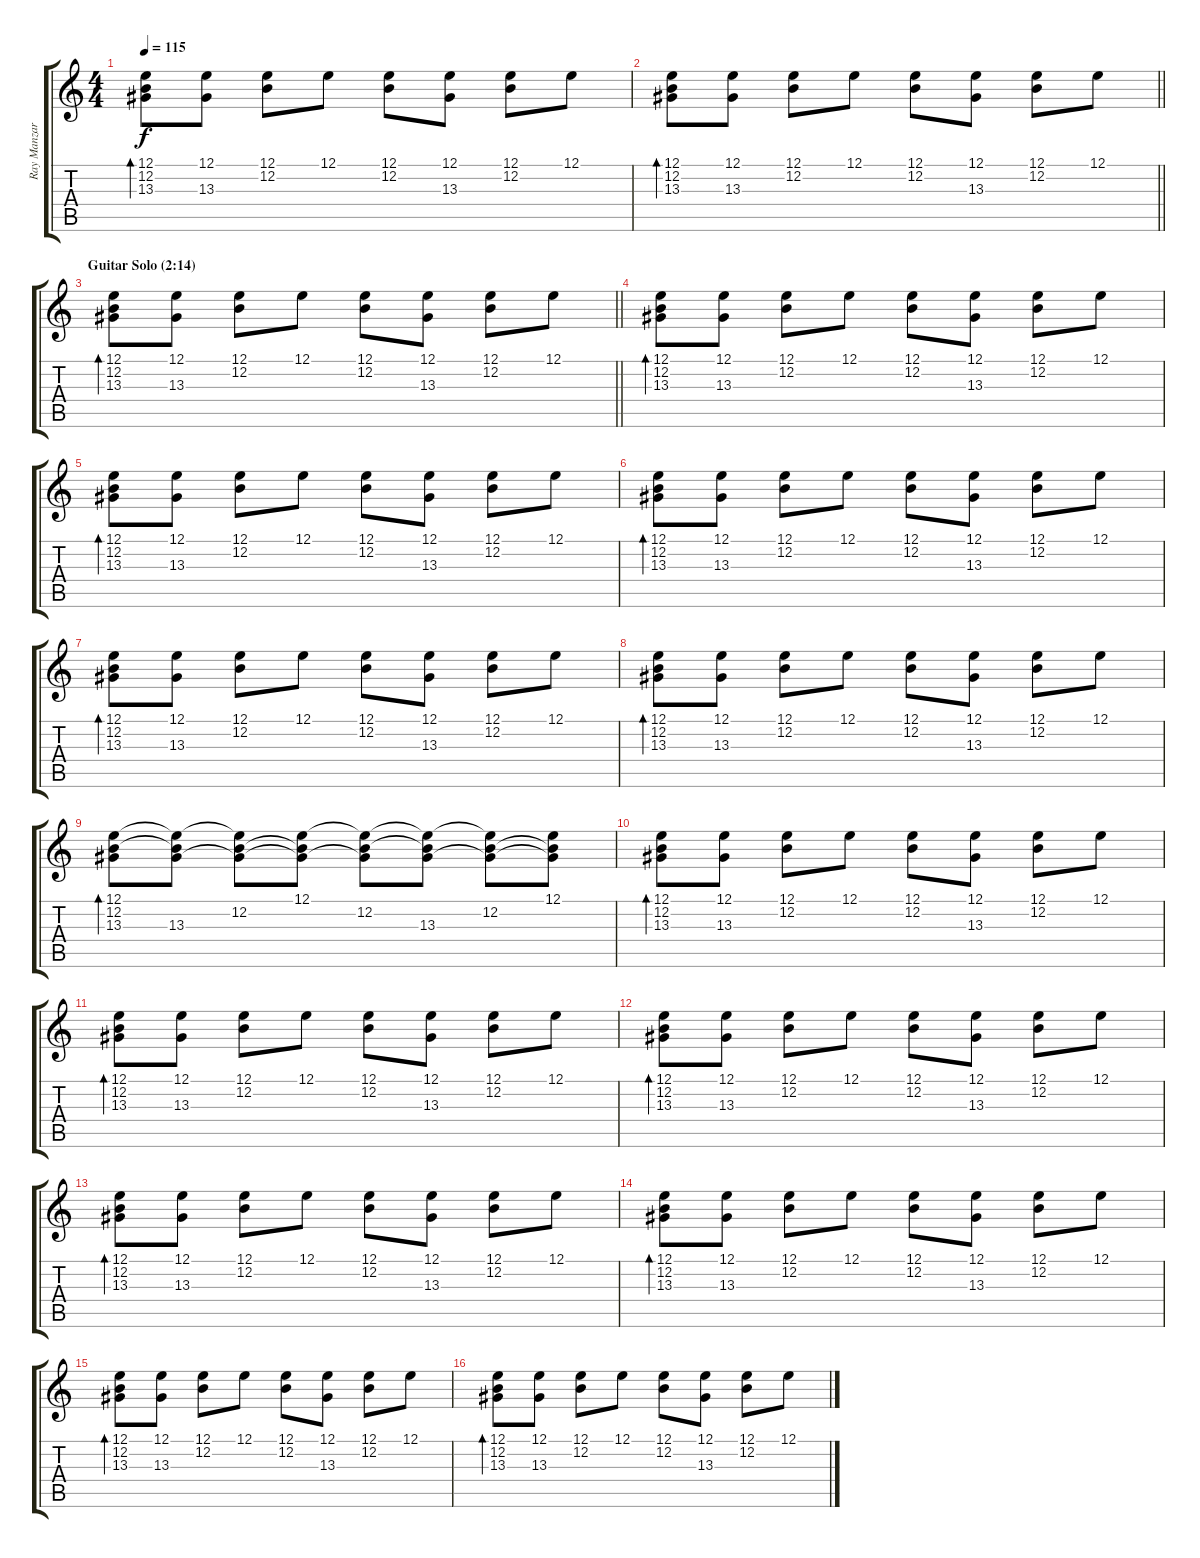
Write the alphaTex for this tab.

\track ("Ray Manzarek" "Ray Manzar") {instrument drawbarorgan}
\staff {score tabs}
\tuning (E4 B3 G3 D3 A2 E2) {hide}
\ts (4 4)
\tempo 115
\clef g2
\ks c
(12.1 12.2 13.3).8{bd 120 dy f} (12.1 13.3).8 (12.1 12.2).8 12.1.8 (12.1 12.2).8 (12.1 13.3).8 (12.1 12.2).8 12.1.8 |
\barLineRight lightlight
(12.1 12.2 13.3).8{bd 120} (12.1 13.3).8 (12.1 12.2).8 12.1.8 (12.1 12.2).8 (12.1 13.3).8 (12.1 12.2).8 12.1.8 |
\section ("" "Guitar Solo (2:14)")
\barLineRight lightlight
(12.1 12.2 13.3).8{bd 120} (12.1 13.3).8 (12.1 12.2).8 12.1.8 (12.1 12.2).8 (12.1 13.3).8 (12.1 12.2).8 12.1.8 |
(12.1 12.2 13.3).8{bd 120} (12.1 13.3).8 (12.1 12.2).8 12.1.8 (12.1 12.2).8 (12.1 13.3).8 (12.1 12.2).8 12.1.8 |
(12.1 12.2 13.3).8{bd 120} (12.1 13.3).8 (12.1 12.2).8 12.1.8 (12.1 12.2).8 (12.1 13.3).8 (12.1 12.2).8 12.1.8 |
(12.1 12.2 13.3).8{bd 120} (12.1 13.3).8 (12.1 12.2).8 12.1.8 (12.1 12.2).8 (12.1 13.3).8 (12.1 12.2).8 12.1.8 |
(12.1 12.2 13.3).8{bd 120} (12.1 13.3).8 (12.1 12.2).8 12.1.8 (12.1 12.2).8 (12.1 13.3).8 (12.1 12.2).8 12.1.8 |
(12.1 12.2 13.3).8{bd 120} (12.1 13.3).8 (12.1 12.2).8 12.1.8 (12.1 12.2).8 (12.1 13.3).8 (12.1 12.2).8 12.1.8 |
(12.1 12.2 13.3).8{bd 120} (12.1{t} 12.2{t} 13.3).8 (12.1{t} 12.2 13.3{t}).8 (12.1 12.2{t} 13.3{t}).8 (12.1{t} 12.2 13.3{t}).8 (12.1{t} 12.2{t} 13.3).8 (12.1{t} 12.2 13.3{t}).8 (12.1 12.2{t} 13.3{t}).8 |
(12.1 12.2 13.3).8{bd 120} (12.1 13.3).8 (12.1 12.2).8 12.1.8 (12.1 12.2).8 (12.1 13.3).8 (12.1 12.2).8 12.1.8 |
(12.1 12.2 13.3).8{bd 120} (12.1 13.3).8 (12.1 12.2).8 12.1.8 (12.1 12.2).8 (12.1 13.3).8 (12.1 12.2).8 12.1.8 |
(12.1 12.2 13.3).8{bd 120} (12.1 13.3).8 (12.1 12.2).8 12.1.8 (12.1 12.2).8 (12.1 13.3).8 (12.1 12.2).8 12.1.8 |
(12.1 12.2 13.3).8{bd 120} (12.1 13.3).8 (12.1 12.2).8 12.1.8 (12.1 12.2).8 (12.1 13.3).8 (12.1 12.2).8 12.1.8 |
(12.1 12.2 13.3).8{bd 120} (12.1 13.3).8 (12.1 12.2).8 12.1.8 (12.1 12.2).8 (12.1 13.3).8 (12.1 12.2).8 12.1.8 |
(12.1 12.2 13.3).8{bd 120} (12.1 13.3).8 (12.1 12.2).8 12.1.8 (12.1 12.2).8 (12.1 13.3).8 (12.1 12.2).8 12.1.8 |
(12.1 12.2 13.3).8{bd 120} (12.1 13.3).8 (12.1 12.2).8 12.1.8 (12.1 12.2).8 (12.1 13.3).8 (12.1 12.2).8 12.1.8
